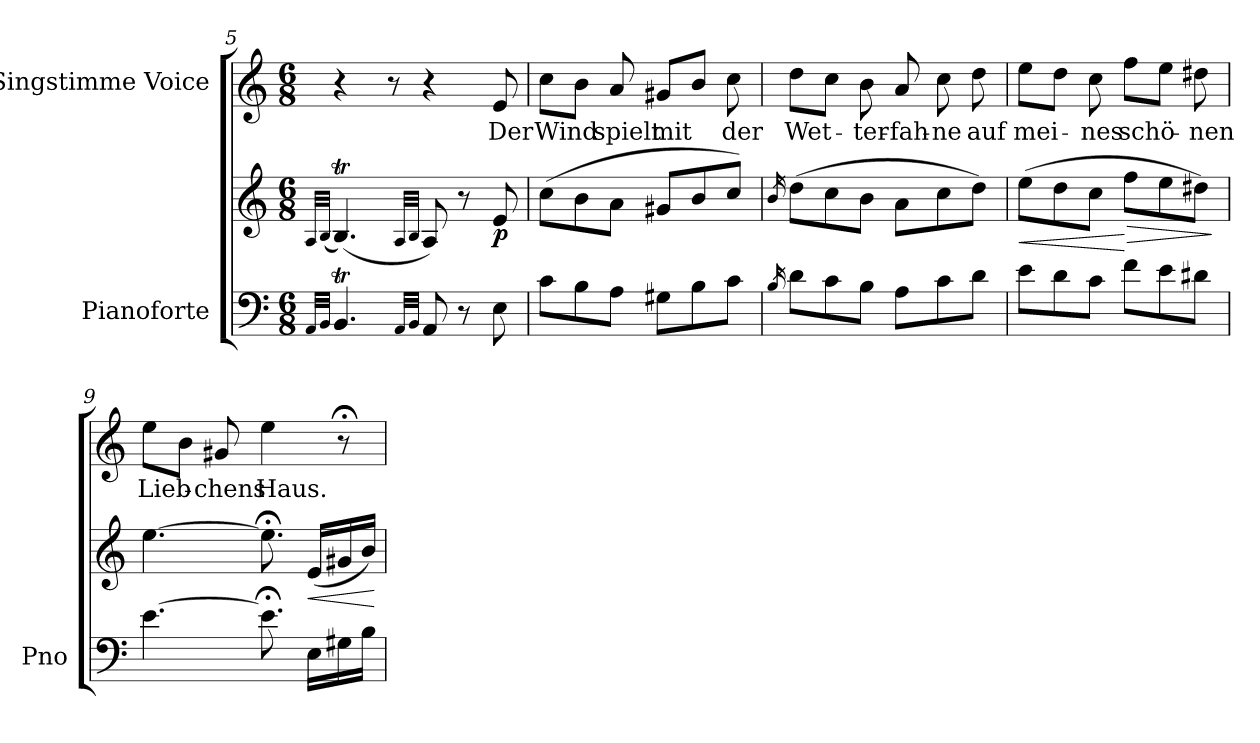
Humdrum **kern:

**kern	**kern	**dynam	**kern	**text
*part2	*part2	*part2	*part1	*part1
*staff3	*staff2	*staff2/3	*staff1	*staff1
*I"Pianoforte	*	*	*I"Singstimme Voice	*
*I'Pno	*	*	*	*
*clefF4	*clefG2	*	*clefG2	*
*k[]	*k[]	*	*k[]	*
*M6/8	*M6/8	*	*M6/8	*
=5	=5	=5	=5	=5
32qAA/LLL	32qA/LLL	.	.	.
32qBB/JJJ	(32qB/JJJ	.	.	.
4.BBt/	(4.Bt/)	.	4r	.
.	.	.	8r	.
32qAA/LLL	32qA/LLL	.	.	.
32qBB/JJJ	32qB/JJJ	.	.	.
8AA/	8A/)	.	4r	.
8r	8r	.	.	.
!	!	!LO:DY:b	!	!
8E\	8e/	p	8e/	Der
=6	=6	=6	=6	=6
8c\L	(8cc\L	.	8cc\L	Wind
8B\	8b\	.	8b\J	.
8A\J	8a\J	.	8a/	spielt
8G#X\L	8g#X/L	.	8g#X/L	mit
8B\	8b/	.	8b/J	.
8c\J	8cc/J)	.	8cc\	der
=7	=7	=7	=7	=7
16qB/	16qb/	.	.	.
8d\L	(8dd\L	.	8dd\L	Wet-
8c\	8cc\	.	8cc\J	.
8B\J	8b\J	.	8b\	-ter-
8A\L	8a\L	.	8a/	-fah-
8c\	8cc\	.	8cc\	-ne
8d\J	8dd\J)	.	8dd\	auf
=8	=8	=8	=8	=8
!	!	!LO:HP:b	!	!
8e\L	(8ee\L	<	8ee\L	mei-
8d\	8dd\	.	8dd\J	.
8c\J	8cc\J	.	8cc\	-nes
!	!	!LO:HP:n=1:b	!	!
8f\L	8ff\L	[ >	8ff\L	schö-
8e\	8ee\	.	8ee\J	.
8d#X\J	8dd#X\J)	.	8dd#X\	-nen
.	.	]	.	.
=9	=9	=9	=9	=9
[4.e\	[4.ee\	.	8ee\L	Lieb-
.	.	.	8b\J	.
.	.	.	8g#X/	-chens
8.e;<\]	8.ee;<\]	.	4ee\	Haus.
!	!	!LO:HP:b	!	!
16E\LL	(16e/LL	<	.	.
16G#X\	16g#X/	.	8r;<	.
16B\JJ	16b/JJ)	.	.	.
.	.	[	.	.
=	=	=	=	=
*-	*-	*-	*-	*-
